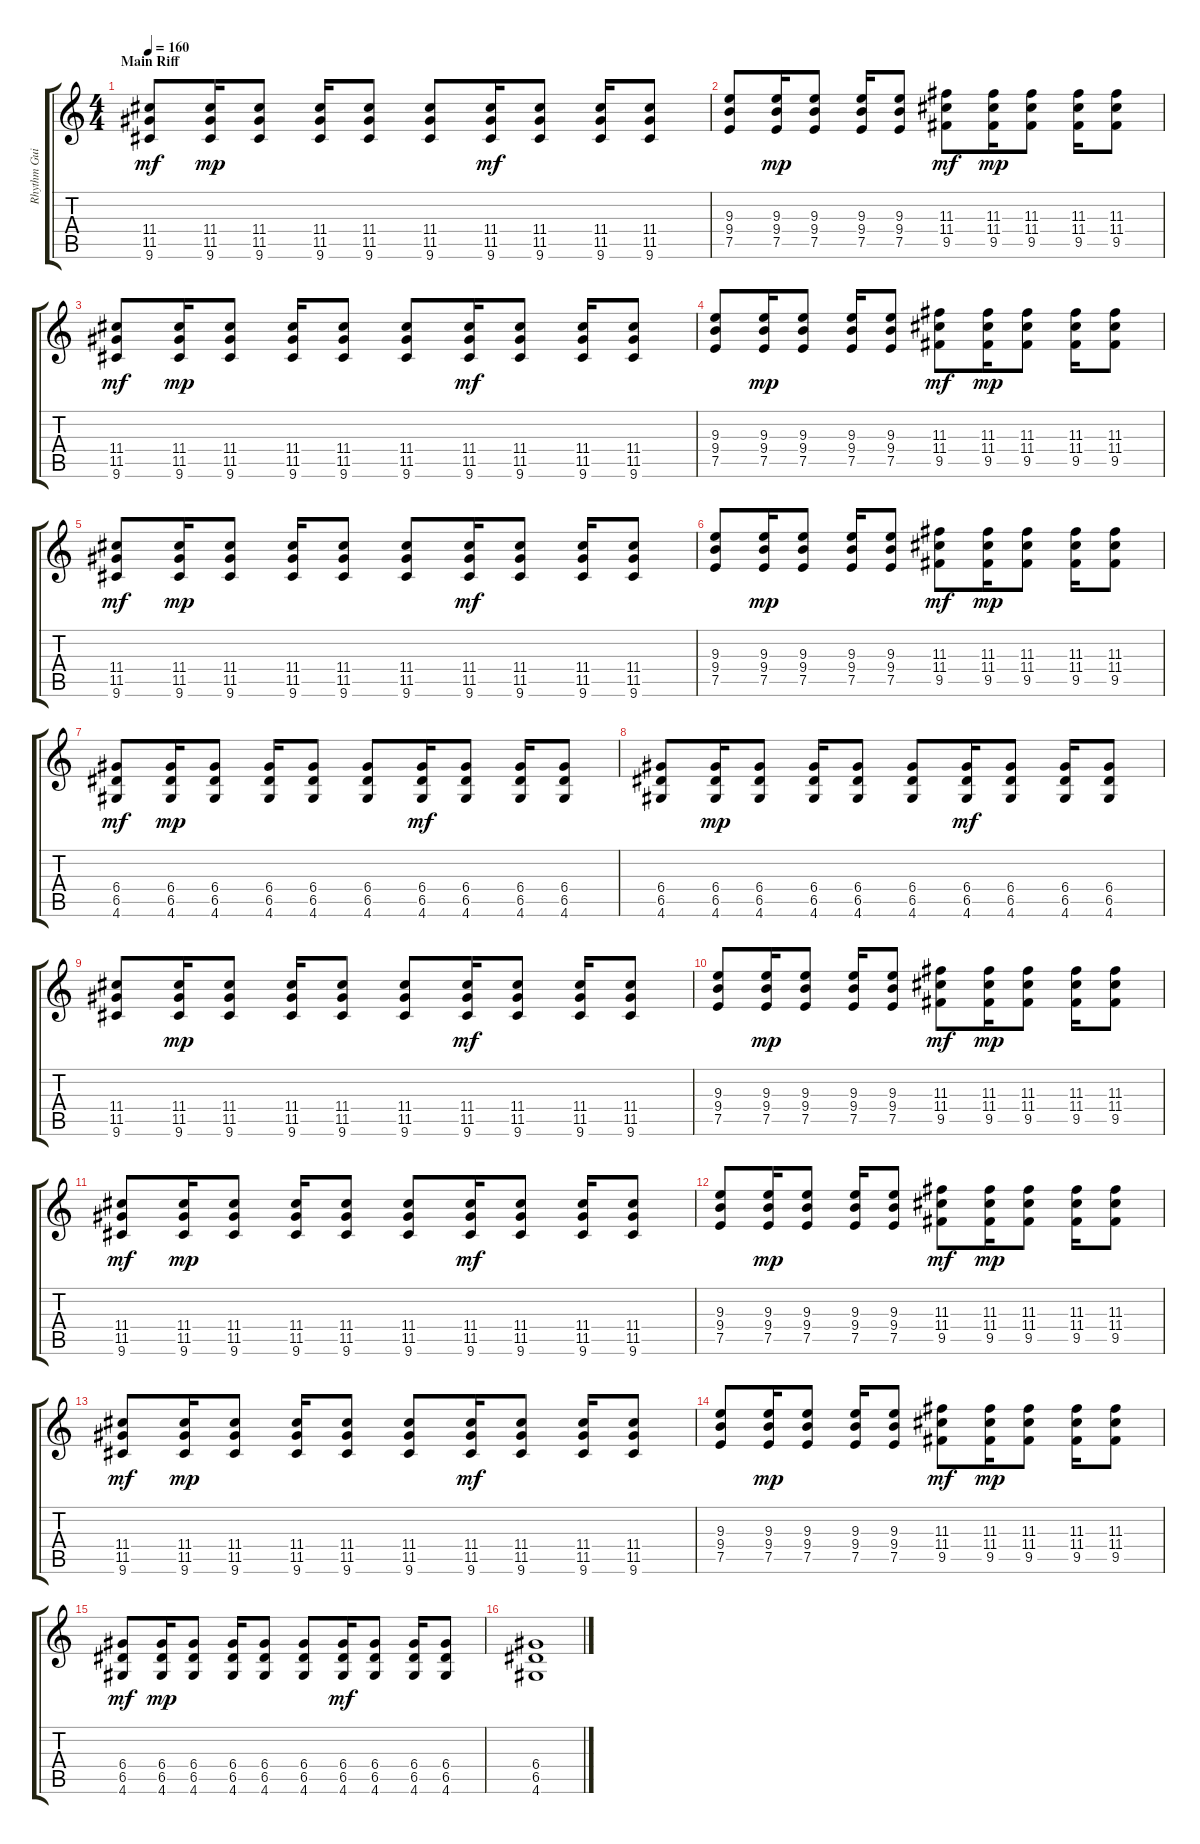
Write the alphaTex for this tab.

\track ("Rhythm Guitar" "Rhythm Gui") {instrument distortionguitar}
\staff {score tabs}
\tuning (E4 B3 G3 D3 A2 E2) {hide}
\ts (4 4)
\section ("" "Main Riff")
\tempo 160
\clef g2
\ks c
(11.4 11.5 9.6).8{dy mf} (11.4 11.5 9.6).16{dy mp} (11.4 11.5 9.6).8 (11.4 11.5 9.6).16 (11.4 11.5 9.6).8 (11.4 11.5 9.6).8 (11.4 11.5 9.6).16{dy mf} (11.4 11.5 9.6).8 (11.4 11.5 9.6).16 (11.4 11.5 9.6).8 |
(9.3 9.4 7.5).8 (9.3 9.4 7.5).16{dy mp} (9.3 9.4 7.5).8 (9.3 9.4 7.5).16 (9.3 9.4 7.5).8 (11.3 11.4 9.5).8{dy mf} (11.3 11.4 9.5).16{dy mp} (11.3 11.4 9.5).8 (11.3 11.4 9.5).16 (11.3 11.4 9.5).8 |
(11.4 11.5 9.6).8{dy mf} (11.4 11.5 9.6).16{dy mp} (11.4 11.5 9.6).8 (11.4 11.5 9.6).16 (11.4 11.5 9.6).8 (11.4 11.5 9.6).8 (11.4 11.5 9.6).16{dy mf} (11.4 11.5 9.6).8 (11.4 11.5 9.6).16 (11.4 11.5 9.6).8 |
(9.3 9.4 7.5).8 (9.3 9.4 7.5).16{dy mp} (9.3 9.4 7.5).8 (9.3 9.4 7.5).16 (9.3 9.4 7.5).8 (11.3 11.4 9.5).8{dy mf} (11.3 11.4 9.5).16{dy mp} (11.3 11.4 9.5).8 (11.3 11.4 9.5).16 (11.3 11.4 9.5).8 |
(11.4 11.5 9.6).8{dy mf} (11.4 11.5 9.6).16{dy mp} (11.4 11.5 9.6).8 (11.4 11.5 9.6).16 (11.4 11.5 9.6).8 (11.4 11.5 9.6).8 (11.4 11.5 9.6).16{dy mf} (11.4 11.5 9.6).8 (11.4 11.5 9.6).16 (11.4 11.5 9.6).8 |
(9.3 9.4 7.5).8 (9.3 9.4 7.5).16{dy mp} (9.3 9.4 7.5).8 (9.3 9.4 7.5).16 (9.3 9.4 7.5).8 (11.3 11.4 9.5).8{dy mf} (11.3 11.4 9.5).16{dy mp} (11.3 11.4 9.5).8 (11.3 11.4 9.5).16 (11.3 11.4 9.5).8 |
(6.4 6.5 4.6).8{dy mf} (6.4 6.5 4.6).16{dy mp} (6.4 6.5 4.6).8 (6.4 6.5 4.6).16 (6.4 6.5 4.6).8 (6.4 6.5 4.6).8 (6.4 6.5 4.6).16{dy mf} (6.4 6.5 4.6).8 (6.4 6.5 4.6).16 (6.4 6.5 4.6).8 |
(6.4 6.5 4.6).8 (6.4 6.5 4.6).16{dy mp} (6.4 6.5 4.6).8 (6.4 6.5 4.6).16 (6.4 6.5 4.6).8 (6.4 6.5 4.6).8 (6.4 6.5 4.6).16{dy mf} (6.4 6.5 4.6).8 (6.4 6.5 4.6).16 (6.4 6.5 4.6).8 |
(11.4 11.5 9.6).8 (11.4 11.5 9.6).16{dy mp} (11.4 11.5 9.6).8 (11.4 11.5 9.6).16 (11.4 11.5 9.6).8 (11.4 11.5 9.6).8 (11.4 11.5 9.6).16{dy mf} (11.4 11.5 9.6).8 (11.4 11.5 9.6).16 (11.4 11.5 9.6).8 |
(9.3 9.4 7.5).8 (9.3 9.4 7.5).16{dy mp} (9.3 9.4 7.5).8 (9.3 9.4 7.5).16 (9.3 9.4 7.5).8 (11.3 11.4 9.5).8{dy mf} (11.3 11.4 9.5).16{dy mp} (11.3 11.4 9.5).8 (11.3 11.4 9.5).16 (11.3 11.4 9.5).8 |
(11.4 11.5 9.6).8{dy mf} (11.4 11.5 9.6).16{dy mp} (11.4 11.5 9.6).8 (11.4 11.5 9.6).16 (11.4 11.5 9.6).8 (11.4 11.5 9.6).8 (11.4 11.5 9.6).16{dy mf} (11.4 11.5 9.6).8 (11.4 11.5 9.6).16 (11.4 11.5 9.6).8 |
(9.3 9.4 7.5).8 (9.3 9.4 7.5).16{dy mp} (9.3 9.4 7.5).8 (9.3 9.4 7.5).16 (9.3 9.4 7.5).8 (11.3 11.4 9.5).8{dy mf} (11.3 11.4 9.5).16{dy mp} (11.3 11.4 9.5).8 (11.3 11.4 9.5).16 (11.3 11.4 9.5).8 |
(11.4 11.5 9.6).8{dy mf} (11.4 11.5 9.6).16{dy mp} (11.4 11.5 9.6).8 (11.4 11.5 9.6).16 (11.4 11.5 9.6).8 (11.4 11.5 9.6).8 (11.4 11.5 9.6).16{dy mf} (11.4 11.5 9.6).8 (11.4 11.5 9.6).16 (11.4 11.5 9.6).8 |
(9.3 9.4 7.5).8 (9.3 9.4 7.5).16{dy mp} (9.3 9.4 7.5).8 (9.3 9.4 7.5).16 (9.3 9.4 7.5).8 (11.3 11.4 9.5).8{dy mf} (11.3 11.4 9.5).16{dy mp} (11.3 11.4 9.5).8 (11.3 11.4 9.5).16 (11.3 11.4 9.5).8 |
(6.4 6.5 4.6).8{dy mf} (6.4 6.5 4.6).16{dy mp} (6.4 6.5 4.6).8 (6.4 6.5 4.6).16 (6.4 6.5 4.6).8 (6.4 6.5 4.6).8 (6.4 6.5 4.6).16{dy mf} (6.4 6.5 4.6).8 (6.4 6.5 4.6).16 (6.4 6.5 4.6).8 |
(6.4 6.5 4.6).1
